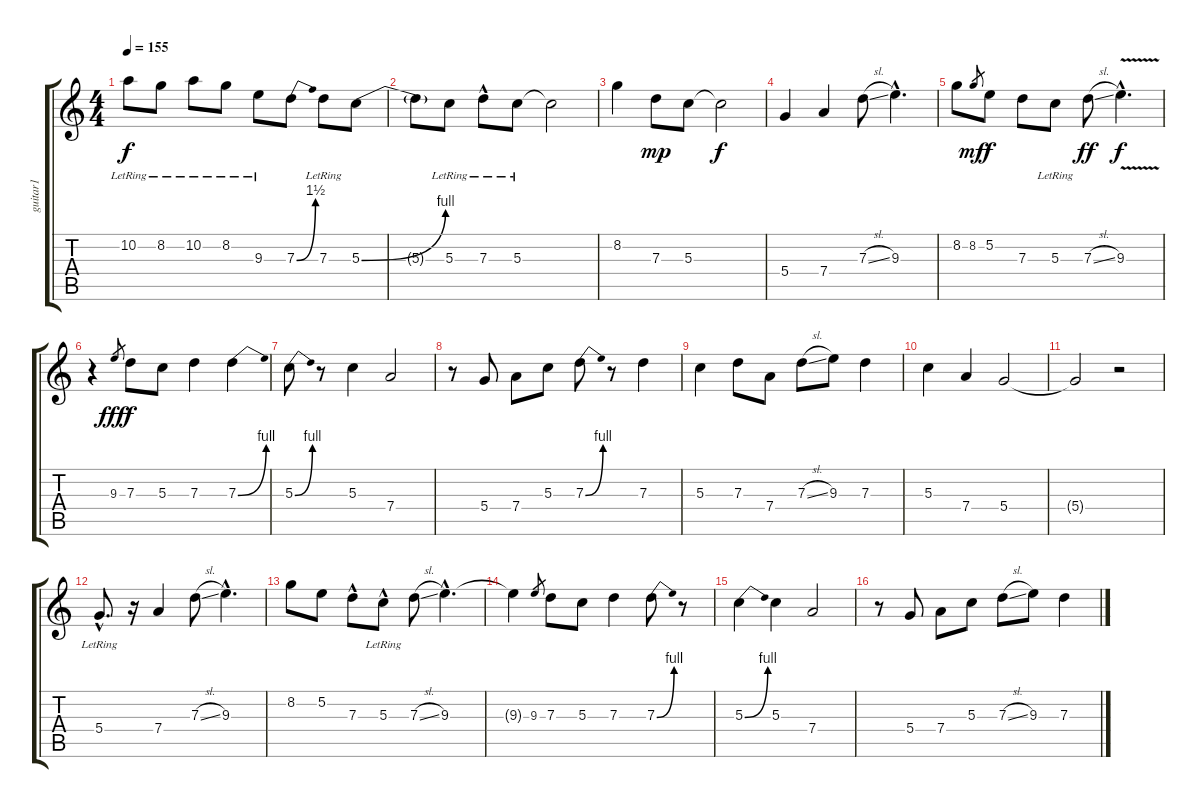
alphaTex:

\track ("guitar1" "guitar1") {instrument electricguitarjazz}
\staff {score tabs}
\tuning (E4 B3 G3 D3 A2 E2) {hide}
\ts (4 4)
\tempo 155
\clef g2
\ks c
10.2{lr}.8{dy f} 8.2{lr}.8 10.2{lr}.8 8.2{lr}.8 9.3{lr}.8 7.3{be (bend 0 0 60 6)}.8 7.3{lr}.8 5.3{be (bend 0 0 60 4)}.8 |
5.3{t}.8 5.3{lr}.8 7.3{hac lr}.8 5.3{lr}.8 5.3{t}.2 |
8.2.4 7.3.8{dy mp} 5.3.8 5.3{t}.2{dy f} |
5.4.4{volume 16} 7.4.4 7.3{sl}.8 9.3{hac}.4{d} |
8.2.8 8.2.8{gr dy mf} 5.2.8{dy f} 7.3.8 5.3{lr}.8 7.3{sl}.8{dy ff} 9.3{v hac}.4{d dy f} |
r.4 9.3.8{gr dy fff} 7.3.8{dy f} 5.3.8 7.3.4 7.3{be (bend 0 0 60 4)}.4 |
5.3{be (bend 0 0 60 4)}.8 r.8 5.3.4 7.4.2 |
r.8 5.4.8 7.4.8 5.3.8 7.3{be (bend 0 0 60 4)}.8 r.8 7.3.4 |
5.3.4 7.3.8 7.4.8 7.3{sl}.8 9.3.8 7.3.4 |
5.3.4 7.4.4 5.4.2 |
5.4{t}.2 r.2 |
5.4{hac lr}.8{d} r.16 7.4.4 7.3{sl}.8 9.3{hac}.4{d} |
8.2.8 5.2.8 7.3{hac}.8 5.3{hac lr}.8 7.3{sl}.8 9.3{hac}.4{d} |
9.3{t}.4 9.3.8{gr} 7.3.8 5.3.8 7.3.4 7.3{be (bend 0 0 60 4)}.8 r.8 |
5.3{be (bend 0 0 60 4)}.4 5.3.4 7.4.2 |
r.8 5.4.8 7.4.8 5.3.8 7.3{sl}.8 9.3.8 7.3.4
